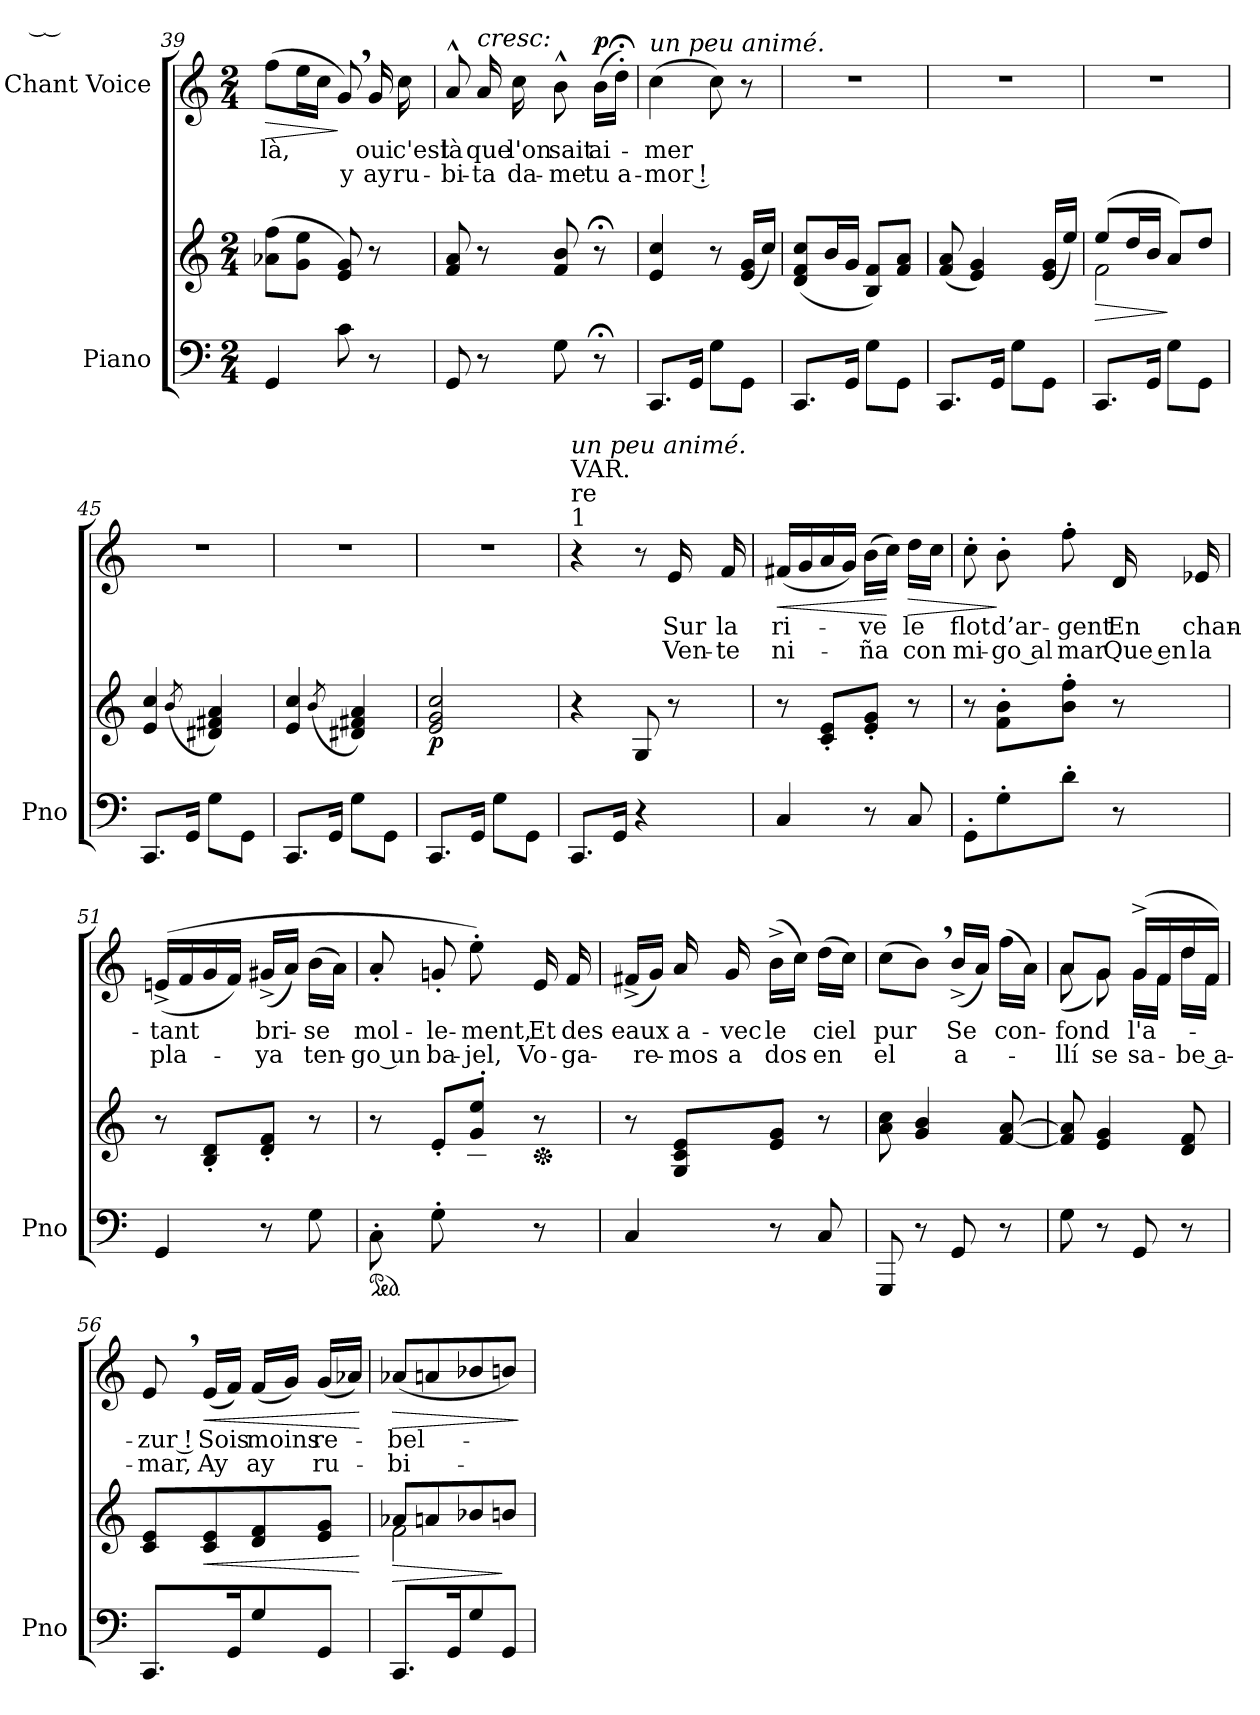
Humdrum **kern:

**kern	**kern	**dynam	**kern	**text	**text	**dynam
*part2	*part2	*part2	*part1	*part1	*part1	*part1
*staff3	*staff2	*staff2/3	*staff1	*staff1	*staff1	*staff1
*I"Piano	*	*	*I"Chant Voice	*	*	*
*I'Pno	*	*	*	*	*	*
*clefF4	*clefG2	*	*clefG2	*	*	*
*k[]	*k[]	*	*k[]	*	*	*
*M2/4	*M2/4	*	*M2/4	*	*	*
=39	=39	=39	=39	=39	=39	=39
!	!	!	!	!	!	!LO:HP:b
4GG/	(>8a-X\ 8ff\L	.	(>8ff\L	là,	.	>
.	8g\ 8ee\J	.	16ee\L	.	.	.
.	.	.	16cc\JJ	.	.	.
8c\	8e/ 8g/)	.	8g,/)	.	-y	]
8r	8r	.	16g/	oui	ay	.
.	.	.	16cc\	c'est	ru-	.
=40	=40	=40	=40	=40	=40	=40
8GG/	8f/ 8a/	.	8a^^/	là	-bi-	.
!	!	!	!LO:TX:a:i:t=cresc&colon;	!	!	!
8r	8r	.	16a/	que	-ta	.
.	.	.	16cc\	l'on	da-	.
8G\	8f/ 8b/	.	8b^^\	sait	-me	.
!	!	!	!	!	!	!LO:DY:a
8r;<	8r;<	.	(>16b\LL	ai-	tu	p
.	.	.	16dd;<'\JJ)	.	a-	.
=41	=41	=41	=41	=41	=41	=41
!	!	!	!LO:TX:i:t=un peu animé.	!	!	!
!	!	!LO:DY:b	!	!	!	!
!	!	!LO:DY:n=1:b	!	!	!	!
8.CC/L	4e/ 4cc/	mf other-dynamics	(4cc\	-mer	-mor !	.
16GG/Jk	.	.	.	.	.	.
8G\L	8r	.	8cc\)	.	.	.
8GG\J	(>16e/ 16g/LL	.	8r	.	.	.
.	16cc/JJ)	.	.	.	.	.
=42	=42	=42	=42	=42	=42	=42
8.CC/L	(8d/ 8f/ 8cc/L	.	2r	.	.	.
.	16b/L	.	.	.	.	.
16GG/Jk	16g/JJ	.	.	.	.	.
8G\L	8B/ 8f/L)	.	.	.	.	.
8GG\J	8f/ 8a/J	.	.	.	.	.
=43	=43	=43	=43	=43	=43	=43
8.CC/L	(8f/ 8a/	.	2r	.	.	.
.	4e/ 4g/)	.	.	.	.	.
16GG/Jk	.	.	.	.	.	.
8G\L	.	.	.	.	.	.
8GG\J	(16e/ 16g/LL	.	.	.	.	.
.	16ee/JJ)	.	.	.	.	.
=44	=44	=44	=44	=44	=44	=44
!	!	!LO:HP:b	!	!	!	!
*	*^	*	*	*	*	*
8.CC/L	(8ee/L	2f\	>	2r	.	.	.
.	16dd/L	.	.	.	.	.	.
16GG/Jk	16b/JJ	.	.	.	.	.	.
8G\L	8a/L)	.	]	.	.	.	.
8GG\J	8dd/J	.	.	.	.	.	.
*	*v	*v	*	*	*	*	*
=45	=45	=45	=45	=45	=45	=45
8.CC/L	4e/ 4cc/	.	2r	.	.	.
16GG/Jk	.	.	.	.	.	.
.	(>8qb/	.	.	.	.	.
8G\L	4d#X/ 4f#X/ 4a/)	.	.	.	.	.
8GG\J	.	.	.	.	.	.
=46	=46	=46	=46	=46	=46	=46
8.CC/L	4e/ 4cc/	.	2r	.	.	.
16GG/Jk	.	.	.	.	.	.
.	(>8qb/	.	.	.	.	.
8G\L	4d#X/ 4f#X/ 4a/)	.	.	.	.	.
8GG\J	.	.	.	.	.	.
=47	=47	=47	=47	=47	=47	=47
!	!	!LO:DY:b	!	!	!	!
8.CC/L	2e/ 2g/ 2cc/	p	2r	.	.	.
16GG/Jk	.	.	.	.	.	.
8G\L	.	.	.	.	.	.
8GG\J	.	.	.	.	.	.
=48	=48	=48	=48	=48	=48	=48
!	!	!	!LO:TX:a:t=1	!	!	!
!	!	!	!LO:TX:a:t=re	!	!	!
!	!	!	!LO:TX:a:t=VAR.	!	!	!
!	!	!	!LO:TX:i:t=un peu animé.	!	!	!
8.CC/L	4r	.	4r	.	.	.
16GG/Jk	.	.	.	.	.	.
4r	8G/	.	8r	.	.	.
.	8r	.	16e/	Sur	Ven-	.
.	.	.	16f/	la	-te	.
=49	=49	=49	=49	=49	=49	=49
!	!	!	!	!	!	!LO:HP:b
4C/	8r	.	(16f#X/LL	ri-	ni-	<
.	.	.	16g/	.	.	.
.	8c/' 8e/'L	.	16a/	.	.	.
.	.	.	16g/JJ)	.	.	.
8r	8e/' 8g/'J	.	(16b\LL	-ve	-ña	.
.	.	.	16cc\JJ)	.	.	[
!	!	!	!	!	!	!LO:HP:b
8C/	8r	.	16dd\LL	le	con	>
.	.	.	16cc\JJ	.	.	.
=50	=50	=50	=50	=50	=50	=50
8GG'\L	8r	.	8cc'\	flot	mi-	.
8G'\	8f\' 8b\'L	.	8b'\	d’ar-	-go al	]
8d'\J	8b\' 8ff\'J	.	8ff'\	-gent	mar	.
8r	8r	.	16d/	En	Que en	.
.	.	.	16e-X/	chan-	la	.
=51	=51	=51	=51	=51	=51	=51
4GG/	8r	.	((16en^>/LL	-tant	pla-	.
.	.	.	16f/	.	.	.
.	8B/' 8d/'L	.	16g/	.	.	.
.	.	.	16f/JJ)	.	.	.
8r	8d/' 8f/'J	.	(16g#X^>/LL	bri-	-ya	.
.	.	.	16a/JJ)	.	.	.
8G\	8r	.	(16b\LL	-se	ten-	.
.	.	.	16a\JJ)	.	.	.
=52	=52	=52	=52	=52	=52	=52
*ped	*	*	*	*	*	*
*	*^	*	*	*	*	*
8C'\L	8r	4ryy	.	8a'/	mol-	-go un	.
8G'<\	8e'>/L	.	.	8gn'/	-le-	ba-	.
8ryy	8g/'> 8ee/'>J	8c\'< 8e\'<J	.	8ee'\)	-ment,	-jel,	.
*	*Xped	*	*	*	*	*	*
8r	8r	8ryy	.	16e/	Et	Vo-	.
.	.	.	.	16f/	des	-ga-	.
*	*v	*v	*	*	*	*	*
=53	=53	=53	=53	=53	=53	=53
4C/	8r	.	(16f#X^>/LL	eaux	-_ re-	.
.	.	.	16g/JJ)	.	.	.
.	8G/ 8c/ 8e/L	.	16a/	a-	-mos	.
.	.	.	16g/	-vec	a	.
8r	8e/ 8g/J	.	(16b^\LL	le	dos	.
.	.	.	16cc\JJ)	.	.	.
8C/	8r	.	(16dd\LL	ciel	en	.
.	.	.	16cc\JJ)	.	.	.
=54	=54	=54	=54	=54	=54	=54
8GGG/	8a\ 8cc\	.	(8cc\L	pur	el	.
8r	4g/ 4b/	.	8b,\J)	.	.	.
8GG/	.	.	(16b^>/LL	Se	-a-	.
.	.	.	16a/JJ)	.	.	.
8r	[8f/ [8a/	.	(16ff\LL	con-	.	.
.	.	.	16a\JJ)	.	.	.
=55	=55	=55	=55	=55	=55	=55
*	*	*	*^	*	*	*
8G\	8f/] 8a/]	.	8a/L	(>8a\	-fond	-llí	.
8r	4e/ 4g/	.	8g/J	8g\)	.	se	.
8GG/	.	.	(>16g^>/LL	16g\LL	l'a-	sa-	.
.	.	.	16f/	16f\JJ	.	.	.
8r	8d/ 8f/	.	16dd/	16dd\LL	.	-be a-	.
.	.	.	16f/JJ)	16f\JJ	.	.	.
*	*	*	*v	*v	*	*	*
=56	=56	=56	=56	=56	=56	=56
8.CC/L	8c/ 8e/L	.	8e,/	-zur !	-mar,	.
!	!	!LO:HP:b	!	!	!	!LO:HP:b
.	8c/ 8e/	<	(16e/LL	Sois	Ay	<
16GG/K	.	.	16f/JJ)	.	.	.
8G/	8d/ 8f/	.	(16f/LL	moins	ay	.
.	.	.	16g/JJ)	.	.	.
8GG/J	8e/ 8g/J	.	(16g/LL	re-	ru-	.
.	.	.	16a-X/JJ)	.	.	.
.	.	[	.	.	.	[
=57	=57	=57	=57	=57	=57	=57
!	!	!LO:HP:b	!	!	!	!LO:HP:b
*	*^	*	*	*	*	*
8.CC/L	8a-X/L	2f\	>	(8a-X/L	-bel-	-bi-	>
.	8an/	.	.	8an/	.	.	.
16GG/K	.	.	.	.	.	.	.
8G\	8b-X/	.	.	8b-X/	.	.	.
8GG/J	8bn/J	.	]	8bn/J)	.	.	.
*	*v	*v	*	*	*	*	*
.	.	.	.	.	.	]
=	=	=	=	=	=	=
*-	*-	*-	*-	*-	*-	*-
